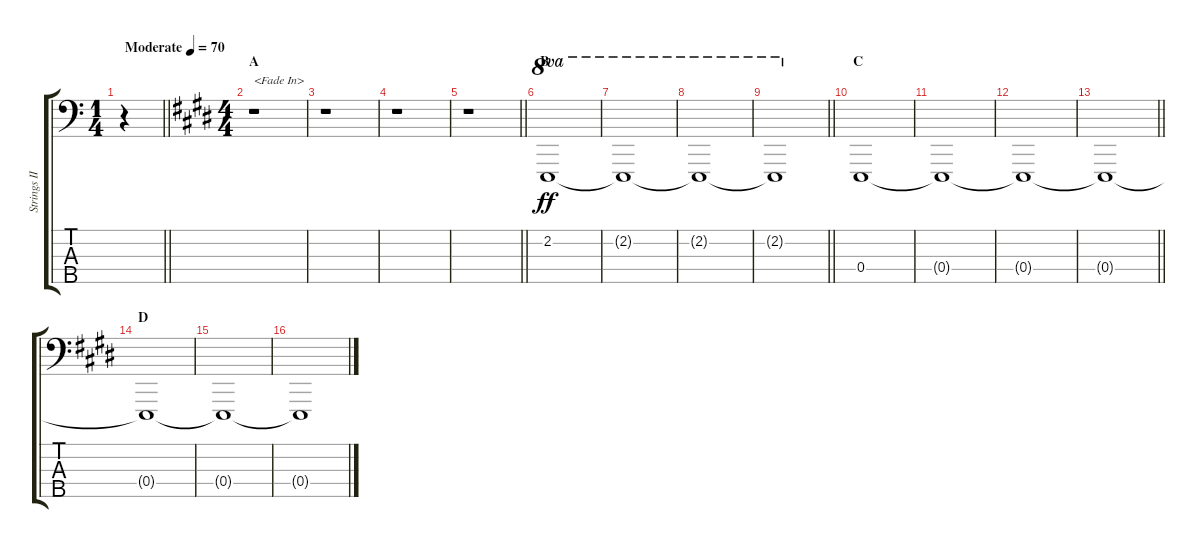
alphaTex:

\track ("Strings II" "Strings II") {instrument stringensemble1}
\staff {score tabs}
\tuning (G2 D2 A1 E1 B0) {hide}
\ts (1 4)
\tempo (70 "Moderate")
\clef f4
\barLineRight lightlight
\ks c
r.4{dy ff instrument stringensemble1} |
\ts (4 4)
\section ("" "A")
\ks e
r.1{txt "<Fade In>"} |
r.1 |
r.1 |
\barLineRight lightlight
r.1 |
\section ("" "B")
2.2.1{ot 8va} |
2.2{t}.1{ot 8va} |
2.2{t}.1{ot 8va} |
\barLineRight lightlight
2.2{t}.1{ot 8va} |
\section ("" "C")
0.4.1 |
0.4{t}.1 |
0.4{t}.1 |
\barLineRight lightlight
0.4{t}.1 |
\section ("" "D")
0.4{t}.1 |
0.4{t}.1 |
0.4{t}.1
